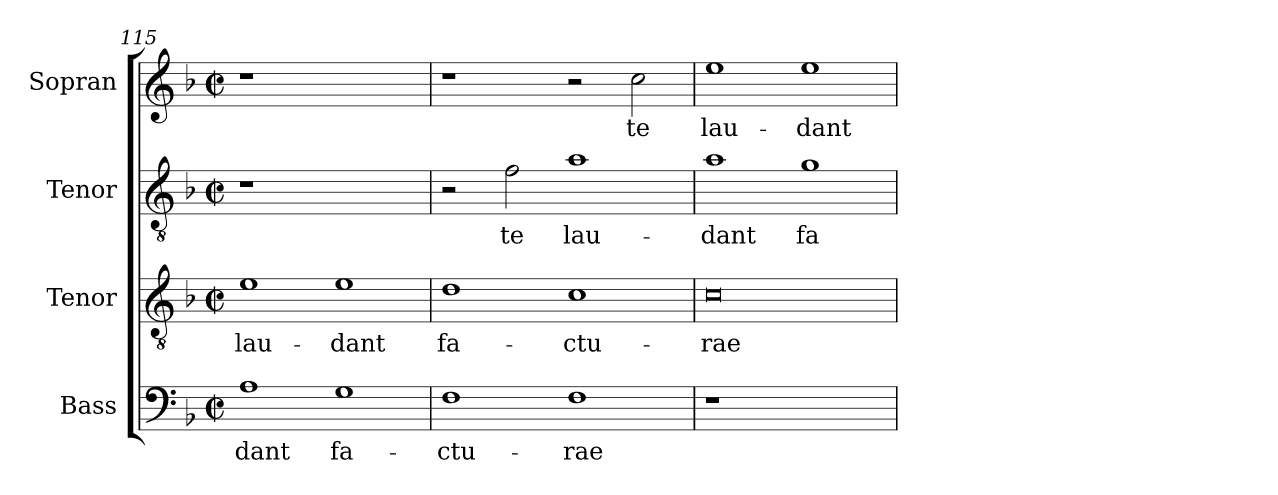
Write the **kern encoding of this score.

**kern	**text	**kern	**text	**kern	**text	**kern	**text
*part4	*part4	*part3	*part3	*part2	*part2	*part1	*part1
*staff4	*staff4	*staff3	*staff3	*staff2	*staff2	*staff1	*staff1
*I"Bass	*	*I"Tenor	*	*I"Tenor	*	*I"Sopran	*
*	*	*I'Tenor	*	*	*	*	*
*clefF4	*	*clefGv2	*	*clefGv2	*	*clefG2	*
*	*	*ITrd7c12	*	*ITrd7c12	*	*	*
*k[b-]	*	*k[b-]	*	*k[b-]	*	*k[b-]	*
*F:	*	*F:	*	*F:	*	*F:	*
*M2/2	*	*M2/2	*	*M2/2	*	*M2/2	*
*met(c|)	*	*met(c|)	*	*met(c|)	*	*met(c|)	*
=115	=115	=115	=115	=115	=115	=115	=115
!	!LO:LY:b:color=#000000	!	!	!	!	!	!
!	!	!	!LO:LY:b:color=#000000	!LO:N:vis=1	!	!LO:N:vis=1	!
1Ai	-dant	1Ei	lau-	1r	.	1r	.
!	!LO:LY:b:color=#000000	!	!	!	!	!	!
!	!	!	!LO:LY:b:color=#000000	!	!	!	!
1Gi	fa-	1Ei	-dant	1ryy	.	1ryy	.
=116	=116	=116	=116	=116	=116	=116	=116
!	!LO:LY:b:color=#000000	!	!	!	!	!	!
!	!	!	!LO:LY:b:color=#000000	!	!	!	!
1Fi	-ctu-	1Di	fa-	2r	.	1r	.
!	!	!	!	!	!LO:LY:b:color=#000000	!	!
.	.	.	.	2Fi\	te	.	.
!	!LO:LY:b:color=#000000	!	!	!	!	!	!
!	!	!	!LO:LY:b:color=#000000	!	!	!	!
!	!	!	!	!	!LO:LY:b:color=#000000	!	!
1Fi	-rae	1Ci	-ctu-	1Ai	lau-	2r	.
!	!	!	!	!	!	!	!LO:LY:b:color=#000000
.	.	.	.	.	.	2cci\	te
=117	=117	=117	=117	=117	=117	=117	=117
!LO:N:vis=1	!	!	!	!	!	!	!
!	!	!	!LO:LY:b:color=#000000	!	!	!	!
!	!	!	!	!	!LO:LY:b:color=#000000	!	!
!	!	!	!	!	!	!	!LO:LY:b:color=#000000
1r	.	0Ci	-rae	1Ai	-dant	1eei	lau-
!	!	!	!	!	!LO:LY:b:color=#000000	!	!
!	!	!	!	!	!	!	!LO:LY:b:color=#000000
1ryy	.	.	.	1Gi	fa-	1eei	-dant
=	=	=	=	=	=	=	=
*-	*-	*-	*-	*-	*-	*-	*-
